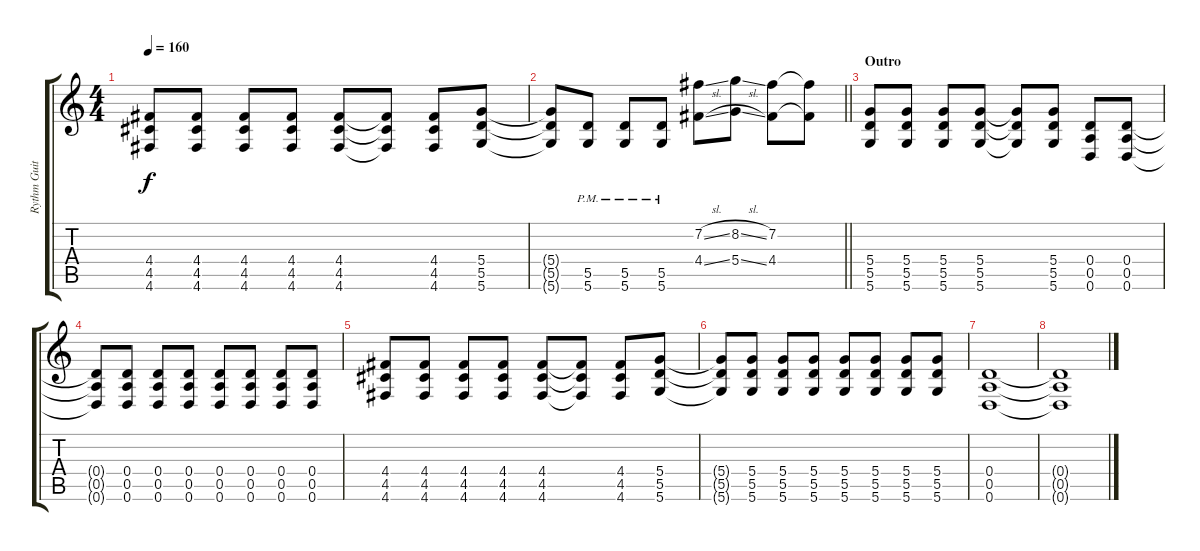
\track ("Rythm Guitar" "Rythm Guit") {instrument distortionguitar}
\staff {score tabs}
\tuning (E4 B3 G3 D3 A2 D2) {hide}
\ts (4 4)
\tempo 160
\clef g2
\ks c
(4.4 4.5 4.6).8{dy f} (4.4 4.5 4.6).8 (4.4 4.5 4.6).8 (4.4 4.5 4.6).8 (4.4 4.5 4.6).8 (4.4{t} 4.5{t} 4.6{t}).8 (4.4 4.5 4.6).8 (5.4 5.5 5.6).8 |
\barLineRight lightlight
(5.4{t} 5.5{t} 5.6{t}).8 (5.5{pm} 5.6{pm}).8 (5.5{pm} 5.6{pm}).8 (5.5{pm} 5.6{pm}).8 (7.2{sl} 4.4{sl}).8 (8.2{sl} 5.4{sl}).8 (7.2 4.4).8 (7.2{t} 4.4{t}).8 |
\section ("" "Outro")
(5.4 5.5 5.6).8 (5.4 5.5 5.6).8 (5.4 5.5 5.6).8 (5.4 5.5 5.6).8 (5.4{t} 5.5{t} 5.6{t}).8 (5.4 5.5 5.6).8 (0.4 0.5 0.6).8 (0.4 0.5 0.6).8 |
(0.4{t} 0.5{t} 0.6{t}).8 (0.4 0.5 0.6).8 (0.4 0.5 0.6).8 (0.4 0.5 0.6).8 (0.4 0.5 0.6).8 (0.4 0.5 0.6).8 (0.4 0.5 0.6).8 (0.4 0.5 0.6).8 |
(4.4 4.5 4.6).8 (4.4 4.5 4.6).8 (4.4 4.5 4.6).8 (4.4 4.5 4.6).8 (4.4 4.5 4.6).8 (4.4{t} 4.5{t} 4.6{t}).8 (4.4 4.5 4.6).8 (5.4 5.5 5.6).8 |
(5.4{t} 5.5{t} 5.6{t}).8 (5.4 5.5 5.6).8 (5.4 5.5 5.6).8 (5.4 5.5 5.6).8 (5.4 5.5 5.6).8 (5.4 5.5 5.6).8 (5.4 5.5 5.6).8 (5.4 5.5 5.6).8 |
(0.4 0.5 0.6).1 |
(0.4{t} 0.5{t} 0.6{t}).1
